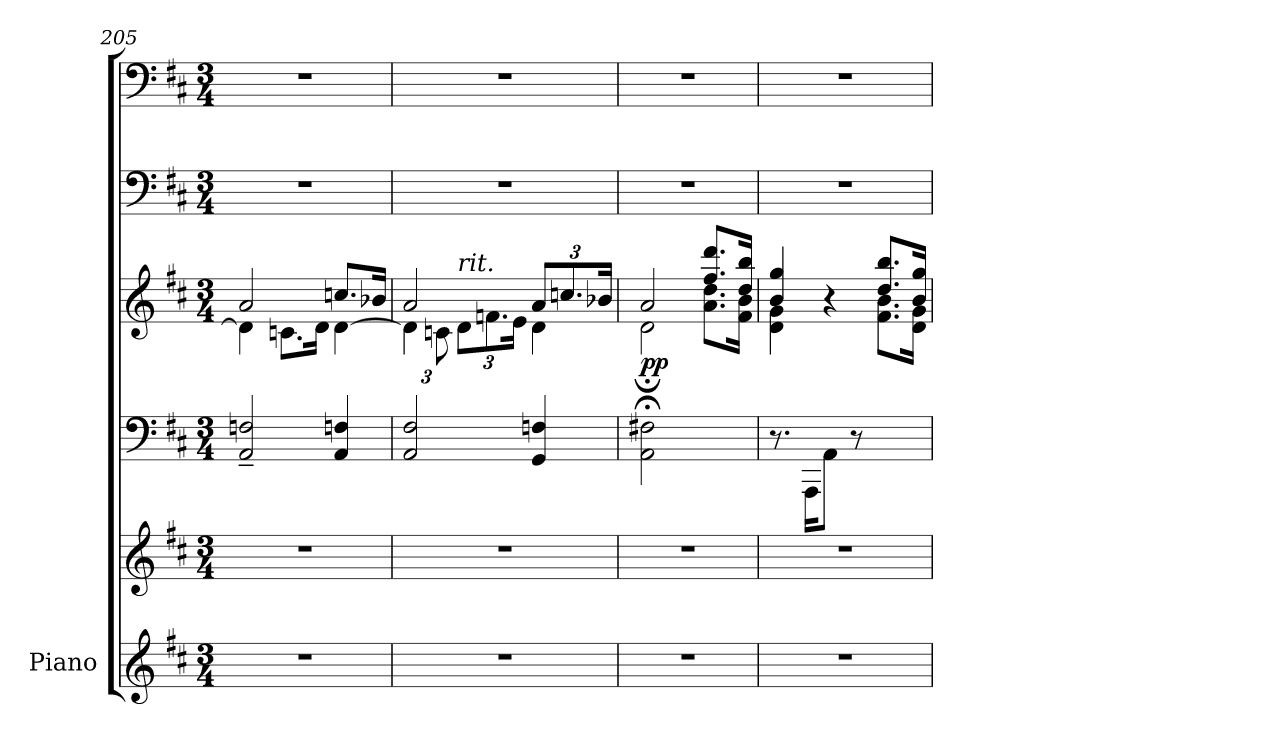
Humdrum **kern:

**kern	**kern	**kern	**kern	**kern	**kern	**dynam
*part1	*part1	*part1	*part1	*part1	*part1	*part1
*staff6	*staff5	*staff4	*staff3	*staff2	*staff1	*staff1/2/3/4/5/6
*I"Piano	*	*	*	*	*	*
*I'Pno.	*	*	*	*	*	*
*clefG2	*clefG2	*clefF4	*clefG2	*clefF4	*clefF4	*
*k[f#c#]	*k[f#c#]	*k[f#c#]	*k[f#c#]	*k[f#c#]	*k[f#c#]	*
*M3/4	*M3/4	*M3/4	*M3/4	*M3/4	*M3/4	*
=205	=205	=205	=205	=205	=205	=205
*	*	*	*^	*	*	*
2.r	2.r	2AA/~ 2Fn/~	4d\]	2a/	2.r	2.r	.
.	.	.	8.cn\L	.	.	.	.
.	.	.	16d\Jk	.	.	.	.
.	.	4AA/ 4Fn/	[4d\	8.ccn/L	.	.	.
.	.	.	.	16b-X/Jk	.	.	.
=206	=206	=206	=206	=206	=206	=206	=206
*	*	*	*Xbrackettup	*	*	*	*
2.r	2.r	2AA/ 2F#/	6d\]	2a/	2.r	2.r	.
.	.	.	12cn\	.	.	.	.
!	!	!	!LO:TX:a:i:t=rit.	!	!	!	!
.	.	.	12d\L	.	.	.	.
.	.	.	12.fn\	.	.	.	.
.	.	.	24e\Jk	.	.	.	.
.	.	4GG/ 4Fn/	4d\	12a/L	.	.	.
.	.	.	.	12.ccn/	.	.	.
.	.	.	.	24b-X/Jk	.	.	.
=207	=207	=207	=207	=207	=207	=207	=207
!	!	!	!	!	!	!	!LO:DY:b=3
2.r	2.r	2AA\;< 2F#X\;<	2d\	2a;</	2.r	2.r	pp
.	.	4ryy	8.a\ 8.dd\L	8.ff#/ 8.ddd/L	.	.	.
.	.	.	16f#\ 16b\Jk	16dd/ 16bb/Jk	.	.	.
=208	=208	=208	=208	=208	=208	=208	=208
2.r	2.r	8.r	4d\ 4g\	4b/ 4gg/	2.r	2.r	.
.	.	16AAA\KL	.	.	.	.	.
.	.	8AA\J	4ryy	4r	.	.	.
.	.	8r	.	.	.	.	.
.	.	4ryy	8.f#\ 8.b\L	8.dd/ 8.bb/L	.	.	.
.	.	.	16d\ 16g\Jk	16b/ 16gg/Jk	.	.	.
*	*	*	*v	*v	*	*	*
=	=	=	=	=	=	=
*-	*-	*-	*-	*-	*-	*-
